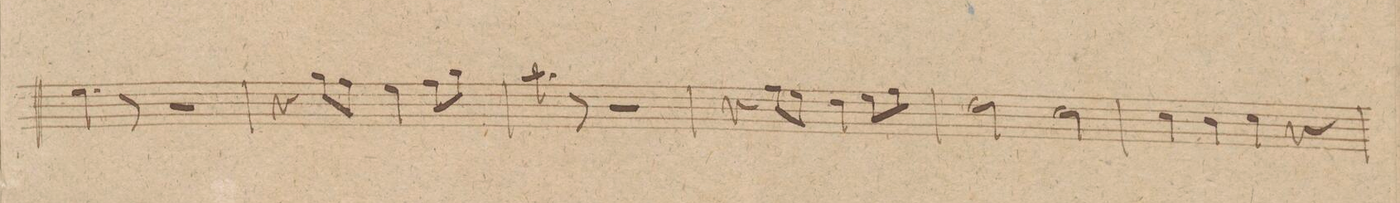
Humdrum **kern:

**kern	**dynam
*I"Clarnetto. 1mo in A.	*
*clefG2	*
*k[f#c#g#]	*
*met(c|)	*
*M2/2	*
4.cc#\	.
8r	.
2r	.
=42	=42
4r	.
8ee\L	.
8dd\J	.
4cc#\	.
8dd\L	.
8ee\J	.
=43	=43
4.ff#\	.
8r	.
2r	.
=44	=44
4r	.
8dd\L	.
8cc#\J	.
4b\	.
8cc#\L	.
8dd\J	.
=45	=45
2b\	.
2a\	.
=46	=46
4a\	.
4g#\	.
4a\	.
4r	.
=47	=47
*-	*-
